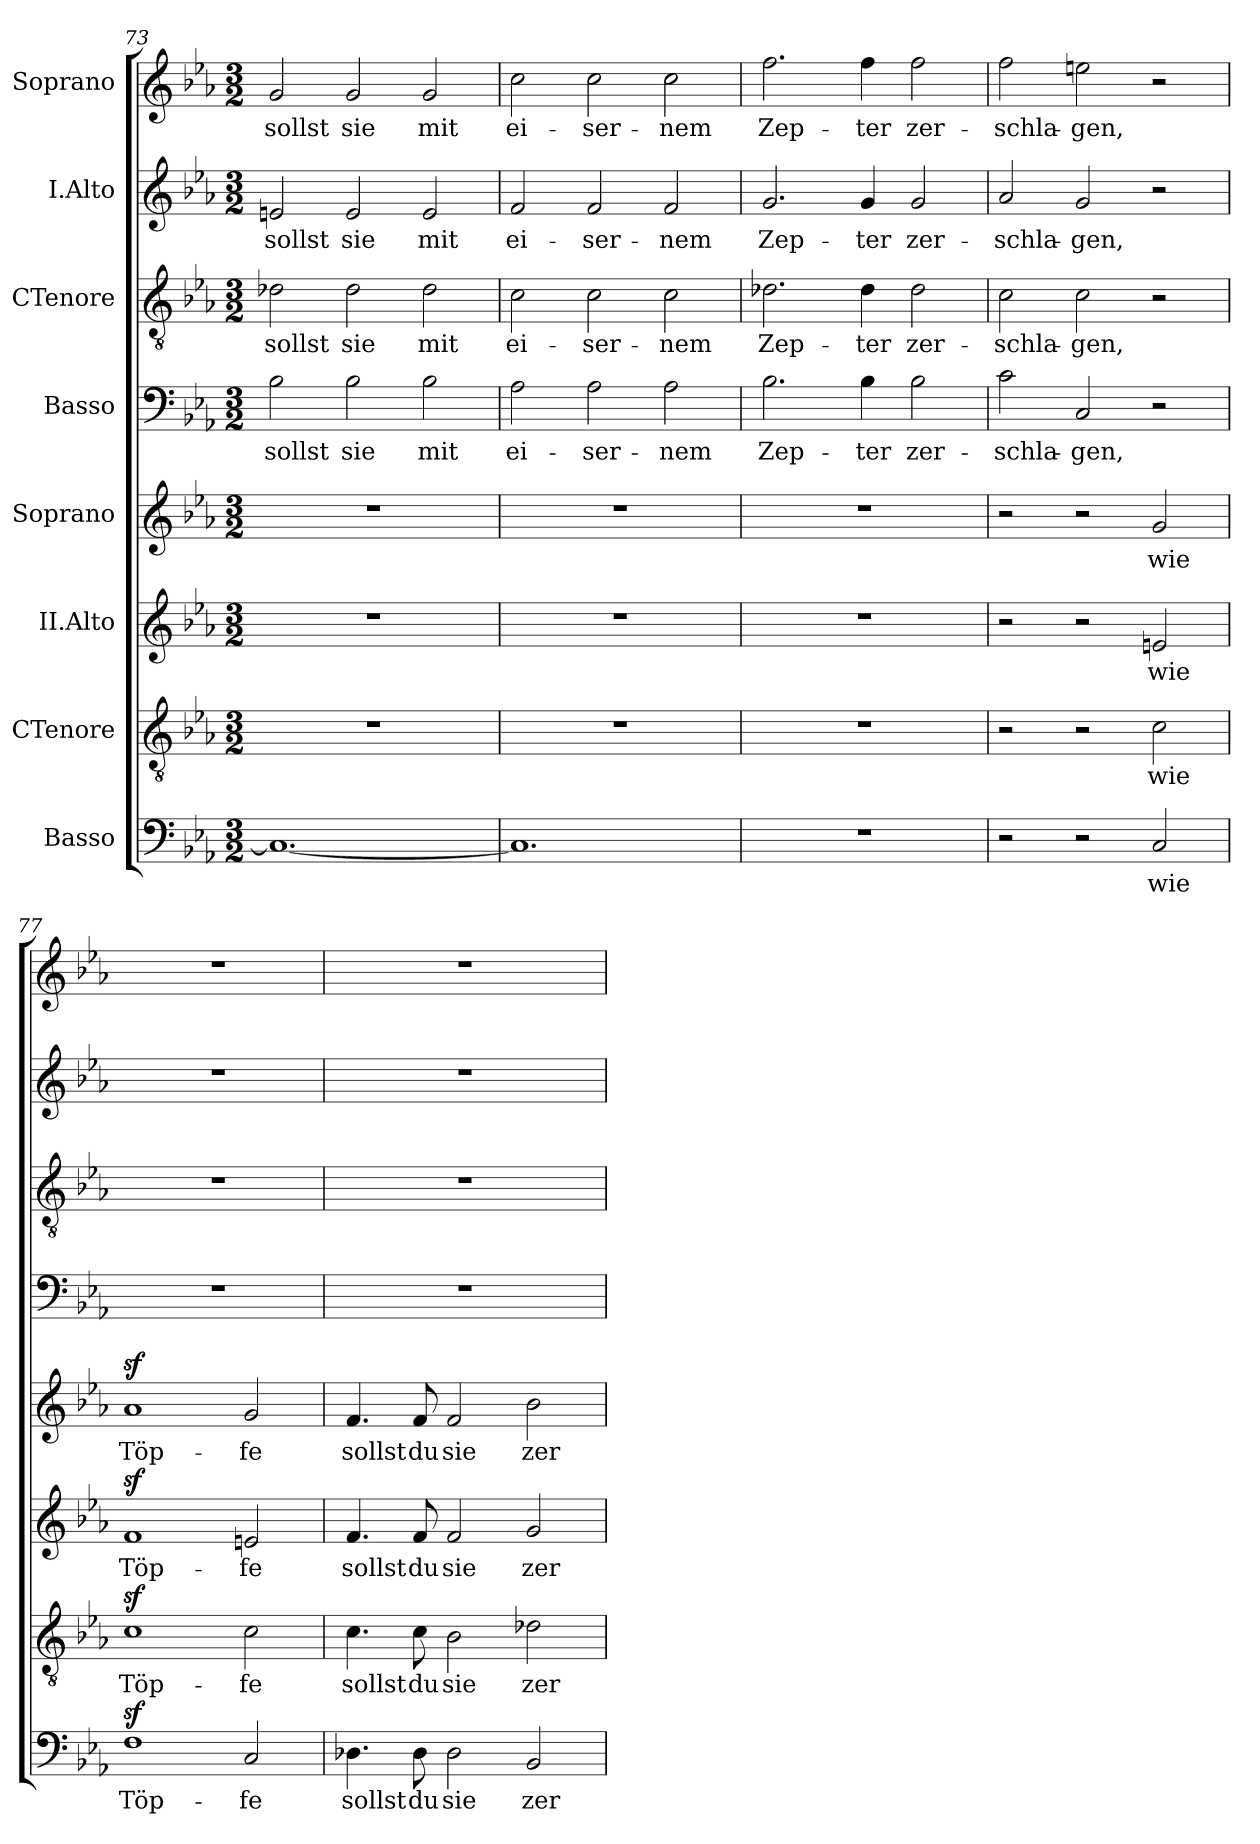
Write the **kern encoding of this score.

**kern	**text	**kern	**text	**kern	**text	**kern	**text	**kern	**text	**kern	**text	**kern	**text	**kern	**text
*part8	*part8	*part7	*part7	*part6	*part6	*part5	*part5	*part4	*part4	*part3	*part3	*part2	*part2	*part1	*part1
*staff8	*staff8	*staff7	*staff7	*staff6	*staff6	*staff5	*staff5	*staff4	*staff4	*staff3	*staff3	*staff2	*staff2	*staff1	*staff1
*I"Basso	*	*I"CTenore	*	*I"II.Alto	*	*I"Soprano	*	*I"Basso	*	*I"CTenore	*	*I"I.Alto	*	*I"Soprano	*
*clefF4	*	*clefGv2	*	*clefG2	*	*clefG2	*	*clefF4	*	*clefGv2	*	*clefG2	*	*clefG2	*
*k[b-e-a-]	*	*k[b-e-a-]	*	*k[b-e-a-]	*	*k[b-e-a-]	*	*k[b-e-a-]	*	*k[b-e-a-]	*	*k[b-e-a-]	*	*k[b-e-a-]	*
*E-:	*	*E-:	*	*E-:	*	*E-:	*	*E-:	*	*E-:	*	*E-:	*	*E-:	*
*M3/2	*	*M3/2	*	*M3/2	*	*M3/2	*	*M3/2	*	*M3/2	*	*M3/2	*	*M3/2	*
=73	=73	=73	=73	=73	=73	=73	=73	=73	=73	=73	=73	=73	=73	=73	=73
!	!LO:LY:b:cj	!	!	!	!	!	!	!	!LO:LY:b:cj	!	!LO:LY:b:cj	!	!LO:LY:b:rj	!	!LO:LY:b:cj
1.C_>	.	1.r	.	1.r	.	1.r	.	2B-\	sollst	2d-X\	sollst	2en/	sollst	2g/	sollst
!	!	!	!	!	!	!	!	!	!LO:LY:b:cj	!	!LO:LY:b:cj	!	!LO:LY:b:rj	!	!LO:LY:b:cj
.	.	.	.	.	.	.	.	2B-\	sie	2d-\	sie	2e/	sie	2g/	sie
!	!	!	!	!	!	!	!	!	!LO:LY:b:cj	!	!LO:LY:b:cj	!	!LO:LY:b:rj	!	!LO:LY:b:cj
.	.	.	.	.	.	.	.	2B-\	mit	2d-\	mit	2e/	mit	2g/	mit
!!LO:PB:g=z
=74!	=74!	=74!	=74!	=74!	=74!	=74!	=74!	=74!	=74!	=74!	=74!	=74!	=74!	=74!	=74!
!	!LO:LY:b:cj	!	!	!	!	!	!	!	!LO:LY:b:cj	!	!LO:LY:b:cj	!	!LO:LY:b:rj	!	!LO:LY:b:cj
1.C]	.	1.r	.	1.r	.	1.r	.	2A-\	ei-	2c\	ei-	2f/	ei-	2cc\	ei-
!	!	!	!	!	!	!	!	!	!LO:LY:b:cj	!	!LO:LY:b:cj	!	!LO:LY:b:rj	!	!LO:LY:b:cj
.	.	.	.	.	.	.	.	2A-\	-ser-	2c\	-ser-	2f/	-ser-	2cc\	-ser-
!	!	!	!	!	!	!	!	!	!LO:LY:b:cj	!	!LO:LY:b:cj	!	!LO:LY:b:rj	!	!LO:LY:b:cj
.	.	.	.	.	.	.	.	2A-\	-nem	2c\	-nem	2f/	-nem	2cc\	-nem
=75!	=75!	=75!	=75!	=75!	=75!	=75!	=75!	=75!	=75!	=75!	=75!	=75!	=75!	=75!	=75!
!	!	!	!	!	!	!	!	!	!LO:LY:b:cj	!	!LO:LY:b:cj	!	!LO:LY:b:rj	!	!LO:LY:b:cj
1.r	.	1.r	.	1.r	.	1.r	.	2.B-\	Zep-	2.d-X\	Zep-	2.g/	Zep-	2.ff\	Zep-
!	!	!	!	!	!	!	!	!	!LO:LY:b:cj	!	!LO:LY:b:cj	!	!LO:LY:b:rj	!	!LO:LY:b:cj
.	.	.	.	.	.	.	.	4B-\	-ter	4d-\	-ter	4g/	-ter	4ff\	-ter
!	!	!	!	!	!	!	!	!	!LO:LY:b:cj	!	!LO:LY:b:cj	!	!LO:LY:b:rj	!	!LO:LY:b:cj
.	.	.	.	.	.	.	.	2B-\	zer-	2d-\	zer-	2g/	zer-	2ff\	zer-
=76!	=76!	=76!	=76!	=76!	=76!	=76!	=76!	=76!	=76!	=76!	=76!	=76!	=76!	=76!	=76!
!	!	!	!	!	!	!	!	!	!LO:LY:b:cj	!	!LO:LY:b:cj	!	!LO:LY:b:rj	!	!LO:LY:b:cj
2r	.	2r	.	2r	.	2r	.	2c\	-schla-	2c\	-schla-	2a-/	-schla-	2ff\	-schla-
!	!	!	!	!	!	!	!	!	!LO:LY:b:cj	!	!LO:LY:b:cj	!	!LO:LY:b:rj	!	!LO:LY:b:cj
2r	.	2r	.	2r	.	2r	.	2C/	-gen,	2c\	-gen,	2g/	-gen,	2een\	-gen,
!	!LO:LY:b:cj	!	!LO:LY:b:cj	!	!LO:LY:b:rj	!	!LO:LY:b:cj	!	!	!	!	!	!	!	!
2C/	wie	2c\	wie	2en/	wie	2g/	wie	2r	.	2r	.	2r	.	2r	.
=77!	=77!	=77!	=77!	=77!	=77!	=77!	=77!	=77!	=77!	=77!	=77!	=77!	=77!	=77!	=77!
!	!LO:LY:b:cj	!	!LO:LY:b:cj	!	!LO:LY:b:rj	!	!LO:LY:b:cj	!	!	!	!	!	!	!	!
1Fz>	Töp-	1cz>	Töp-	1fz>	Töp-	1a-z>	Töp-	1.r	.	1.r	.	1.r	.	1.r	.
!	!LO:LY:b:cj	!	!LO:LY:b:cj	!	!LO:LY:b:rj	!	!LO:LY:b:cj	!	!	!	!	!	!	!	!
2C/	-fe	2c\	-fe	2en/	-fe	2g/	-fe	.	.	.	.	.	.	.	.
=78!	=78!	=78!	=78!	=78!	=78!	=78!	=78!	=78!	=78!	=78!	=78!	=78!	=78!	=78!	=78!
!	!LO:LY:b:cj	!	!LO:LY:b:cj	!	!LO:LY:b:rj	!	!LO:LY:b:cj	!	!	!	!	!	!	!	!
4.D-X\	sollst	4.c\	sollst	4.f/	sollst	4.f/	sollst	1.r	.	1.r	.	1.r	.	1.r	.
!	!LO:LY:b:cj	!	!LO:LY:b:cj	!	!LO:LY:b:rj	!	!LO:LY:b:cj	!	!	!	!	!	!	!	!
8D-\	du	8c\	du	8f/	du	8f/	du	.	.	.	.	.	.	.	.
!	!LO:LY:b:cj	!	!LO:LY:b:cj	!	!LO:LY:b:rj	!	!LO:LY:b:cj	!	!	!	!	!	!	!	!
2D-\	sie	2B-\	sie	2f/	sie	2f/	sie	.	.	.	.	.	.	.	.
!	!LO:LY:b:cj	!	!LO:LY:b:cj	!	!LO:LY:b:rj	!	!LO:LY:b:cj	!	!	!	!	!	!	!	!
2BB-/	zer-	2d-X\	zer-	2g/	zer-	2b-\	zer-	.	.	.	.	.	.	.	.
=!	=!	=!	=!	=!	=!	=!	=!	=!	=!	=!	=!	=!	=!	=!	=!
*-	*-	*-	*-	*-	*-	*-	*-	*-	*-	*-	*-	*-	*-	*-	*-
